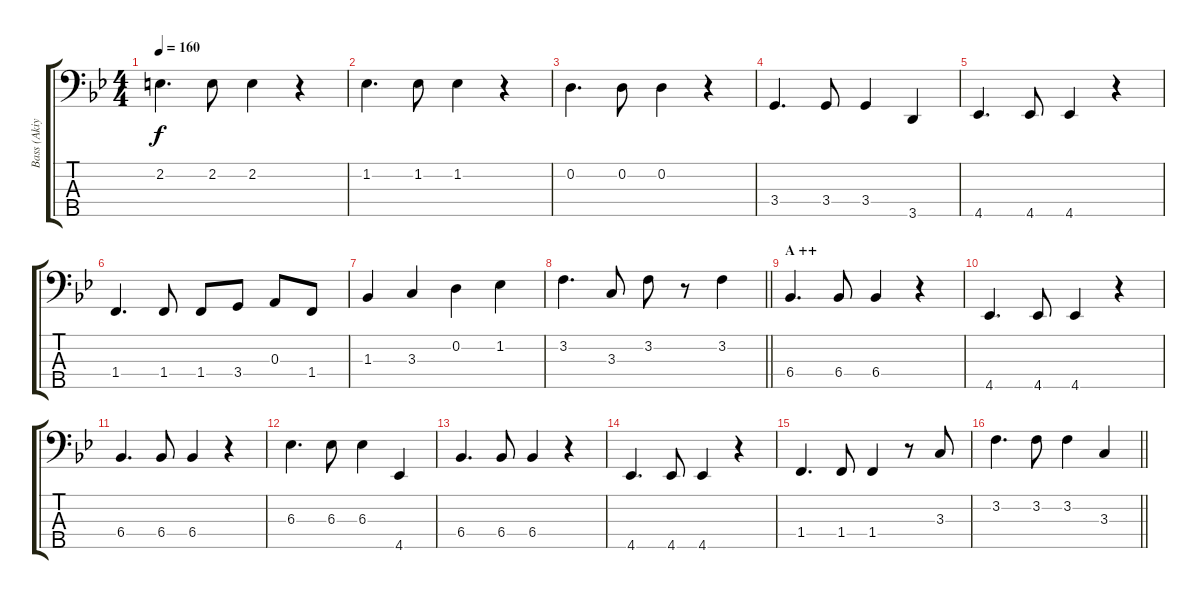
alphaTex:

\track ("Bass (Akiyama Mio)" "Bass (Akiy") {instrument electricbassfinger}
\staff {score tabs}
\tuning (G2 D2 A1 E1 B0) {hide}
\ts (4 4)
\tempo 160
\clef f4
\ks bb
2.2.4{d dy f} 2.2.8 2.2.4 r.4 |
1.2.4{d} 1.2.8 1.2.4 r.4 |
0.2.4{d} 0.2.8 0.2.4 r.4 |
3.4.4{d} 3.4.8 3.4.4 3.5.4 |
4.5.4{d} 4.5.8 4.5.4 r.4 |
1.4.4{d} 1.4.8 1.4.8 3.4.8 0.3.8 1.4.8 |
1.3.4 3.3.4 0.2.4 1.2.4 |
\barLineRight lightlight
3.2.4{d} 3.3.8 3.2.8 r.8 3.2.4 |
\section ("" "A ++")
6.4.4{d} 6.4.8 6.4.4 r.4 |
4.5.4{d} 4.5.8 4.5.4 r.4 |
6.4.4{d} 6.4.8 6.4.4 r.4 |
6.3.4{d} 6.3.8 6.3.4 4.5.4 |
6.4.4{d} 6.4.8 6.4.4 r.4 |
4.5.4{d} 4.5.8 4.5.4 r.4 |
1.4.4{d} 1.4.8 1.4.4 r.8 3.3.8 |
\barLineRight lightlight
3.2.4{d} 3.2.8 3.2.4 3.3.4
